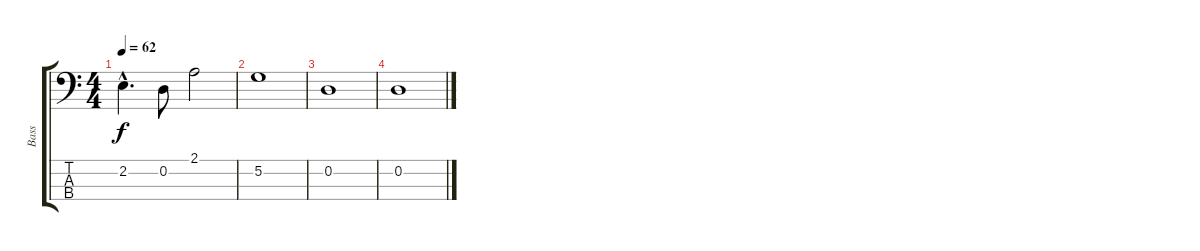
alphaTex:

\track ("Bass" "Bass") {instrument electricbassfinger}
\staff {score tabs}
\tuning (G2 D2 A1 E1) {hide}
\ts (4 4)
\tempo 62
\clef f4
\ks c
2.2{hac}.4{d dy f} 0.2.8 2.1.2 |
5.2.1 |
0.2.1 |
\section ("" "")
0.2.1
